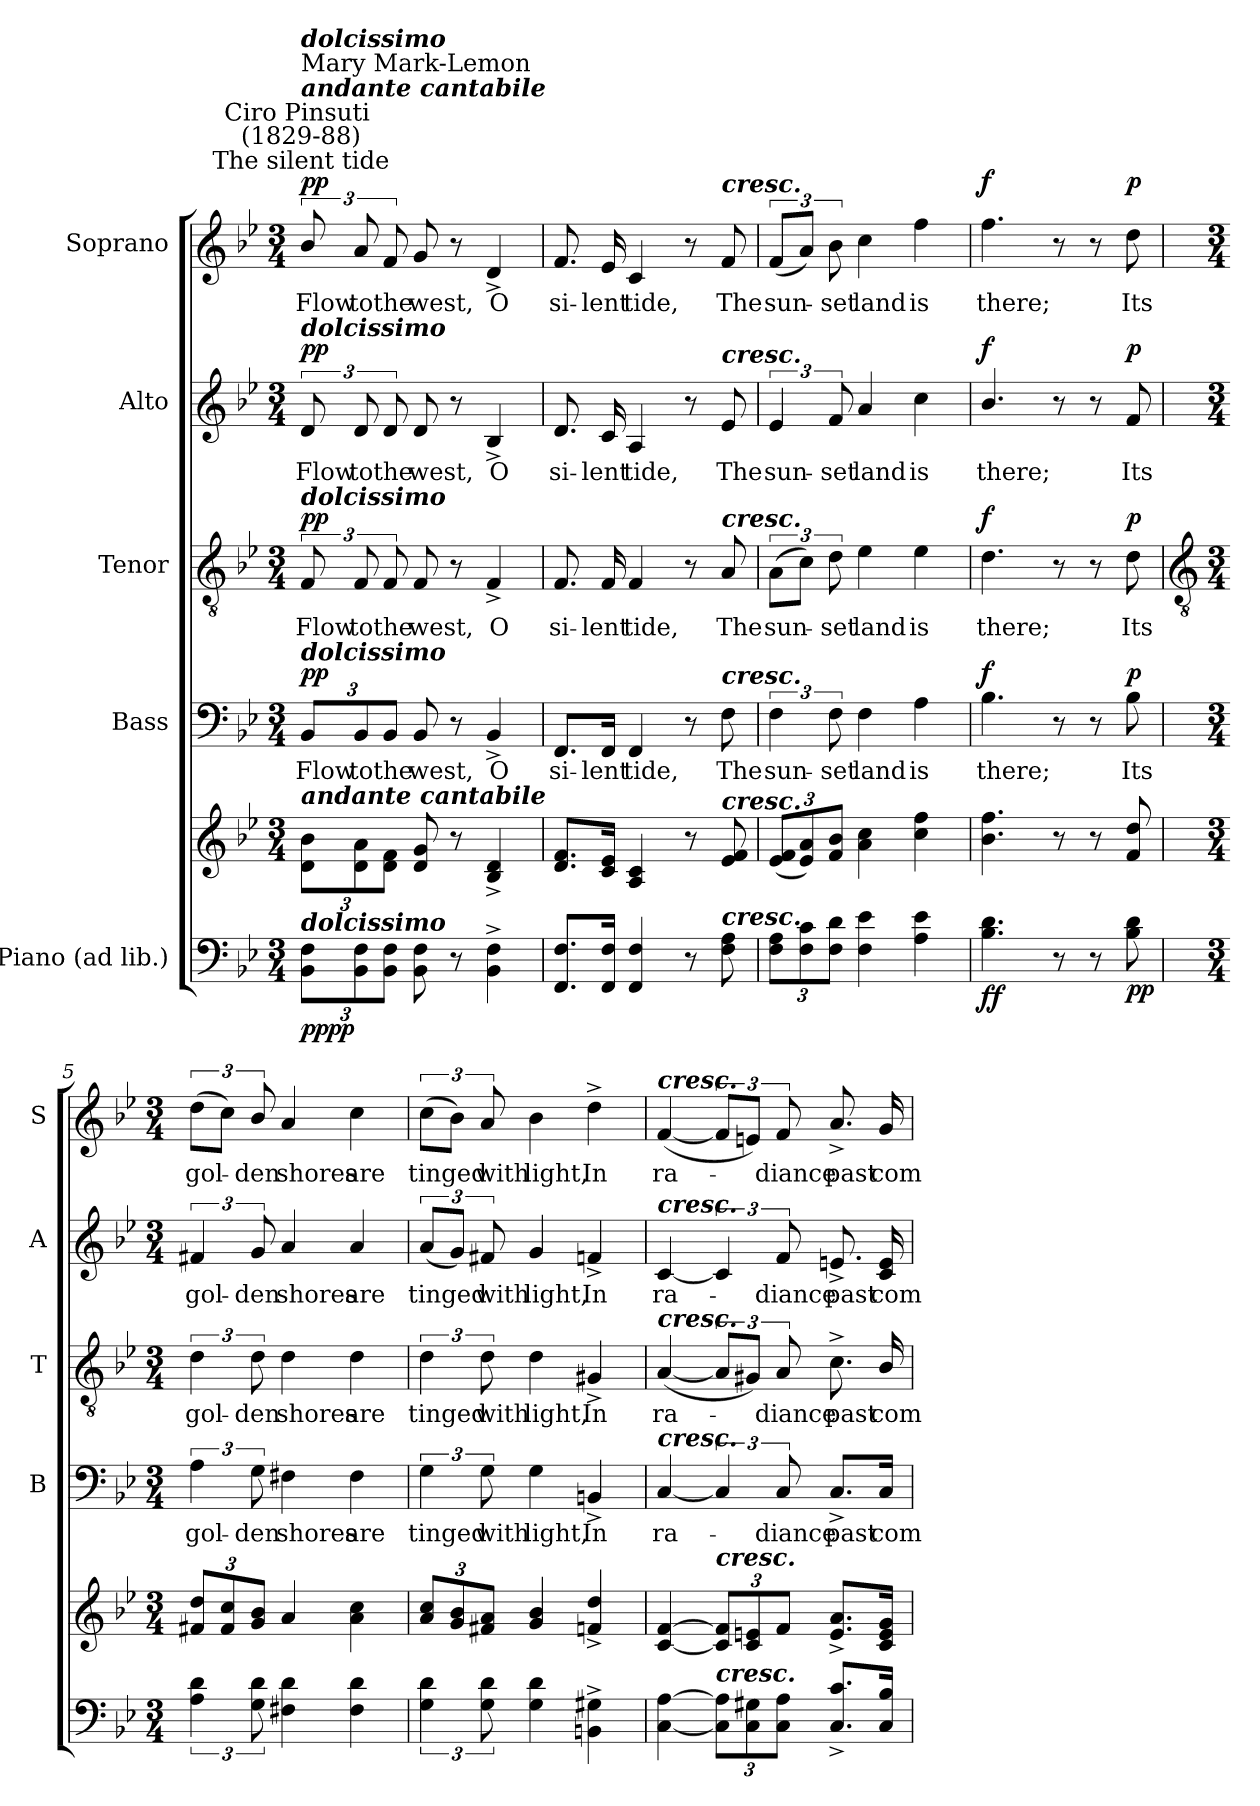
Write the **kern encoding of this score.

**kern	**kern	**dynam	**kern	**text	**dynam	**kern	**text	**dynam	**kern	**text	**dynam	**kern	**text	**dynam
*part5	*part5	*part5	*part4	*part4	*part4	*part3	*part3	*part3	*part2	*part2	*part2	*part1	*part1	*part1
*staff6	*staff5	*staff5/6	*staff4	*staff4	*staff4	*staff3	*staff3	*staff3	*staff2	*staff2	*staff2	*staff1	*staff1	*staff1
*I"Piano (ad lib.)	*	*	*I"Bass	*	*	*I"Tenor	*	*	*I"Alto	*	*	*I"Soprano	*	*
*	*	*	*I'B	*	*	*I'T	*	*	*I'A	*	*	*I'S	*	*
*clefF4	*clefG2	*	*clefF4	*	*	*clefGv2	*	*	*clefG2	*	*	*clefG2	*	*
*k[b-e-]	*k[b-e-]	*	*k[b-e-]	*	*	*k[b-e-]	*	*	*k[b-e-]	*	*	*k[b-e-]	*	*
*B-:	*B-:	*	*B-:	*	*	*B-:	*	*	*B-:	*	*	*B-:	*	*
*M3/4	*M3/4	*	*M3/4	*	*	*M3/4	*	*	*M3/4	*	*	*M3/4	*	*
=1	=1	=1	=1	=1	=1	=1	=1	=1	=1	=1	=1	=1	=1	=1
!	!	!	!	!	!	!	!	!	!	!	!	!LO:TX:a:cj:t=The silent tide	!	!
!	!	!	!	!	!	!	!	!	!	!	!	!LO:TX:a:cj:t=Ciro Pinsuti \n(1829-88)	!	!
!	!	!	!	!	!	!	!	!	!	!	!	!LO:TX:a:Bi:t=andante cantabile	!	!
!	!	!	!	!	!	!	!	!	!	!	!	!LO:TX:a:t=Mary Mark-Lemon	!	!
!	!	!	!	!	!	!	!	!	!	!	!	!LO:TX:a:Bi:t=dolcissimo	!	!
!	!	!	!	!	!	!	!	!	!LO:TX:a:Bi:t=dolcissimo	!	!	!	!	!
!	!	!	!	!	!	!LO:TX:a:Bi:t=dolcissimo	!	!	!	!	!	!	!	!
!	!	!	!LO:TX:a:Bi:t=dolcissimo	!	!	!	!	!	!	!	!	!	!	!
!	!LO:TX:a:Bi:t=andante cantabile	!	!	!	!	!	!	!	!	!	!	!	!	!
!LO:TX:a:Bi:t=dolcissimo	!	!	!	!	!	!	!	!	!	!	!	!	!	!
!	!	!LO:DY:b=2	!	!LO:LY:b	!	!	!LO:LY:b	!	!	!LO:LY:b	!	!	!LO:LY:b	!
!	!	!LO:DY:n=1:b	!	!	!LO:DY:b	!	!	!LO:DY:b	!	!	!LO:DY:b	!	!	!LO:DY:b
12BB-\ 12F\L	12d\ 12b-\L	pp pp	12BB-/L	Flow	pp	12F/	Flow	pp	12d/	Flow	pp	12b-/	Flow	pp
!	!	!	!	!LO:LY:b	!	!	!LO:LY:b	!	!	!LO:LY:b	!	!	!LO:LY:b	!
12BB- 12F	12d 12a	.	12BB-/	to	.	12F	to	.	12d	to	.	12a	to	.
!	!	!	!	!LO:LY:b	!	!	!LO:LY:b	!	!	!LO:LY:b	!	!	!LO:LY:b	!
12BB- 12FJ	12d 12fJ	.	12BB-/J	the	.	12F	the	.	12d	the	.	12f	the	.
!	!	!	!	!LO:LY:b	!	!	!LO:LY:b	!	!	!LO:LY:b	!	!	!LO:LY:b	!
8BB- 8F	8d 8g	.	8BB-	west,	.	8F	west,	.	8d	west,	.	8g	west,	.
8r	8r	.	8r	.	.	8r	.	.	8r	.	.	8r	.	.
!	!	!	!	!LO:LY:b	!	!	!LO:LY:b	!	!	!LO:LY:b	!	!	!LO:LY:b	!
4BB-^ 4F^	4B-^ 4d^	.	4BB-^	O	.	4F^	O	.	4B-^	O	.	4d^	O	.
=2	=2	=2	=2	=2	=2	=2	=2	=2	=2	=2	=2	=2	=2	=2
!	!	!	!	!LO:LY:b	!	!	!LO:LY:b	!	!	!LO:LY:b	!	!	!LO:LY:b	!
8.FF 8.FL	8.d 8.fL	.	8.FF/L	si-	.	8.F	si-	.	8.d	si-	.	8.f	si-	.
!	!	!	!	!LO:LY:b	!	!	!LO:LY:b	!	!	!LO:LY:b	!	!	!LO:LY:b	!
16FF 16FJ	16c 16e-J	.	16FF/Jk	-lent	.	16F	-lent	.	16c	-lent	.	16e-	-lent	.
!	!	!	!	!LO:LY:b	!	!	!LO:LY:b	!	!	!LO:LY:b	!	!	!LO:LY:b	!
4FF 4F	4A 4c	.	4FF	tide,	.	4F	tide,	.	4A	tide,	.	4c	tide,	.
8r	8r	.	8r	.	.	8r	.	.	8r	.	.	8r	.	.
!	!	!	!	!	!	!	!	!	!	!	!	!LO:TX:a:Bi:t=cresc.	!	!
!	!	!	!	!	!	!	!	!	!LO:TX:a:Bi:t=cresc.	!	!	!	!	!
!	!	!	!	!	!	!LO:TX:a:Bi:t=cresc.	!	!	!	!	!	!	!	!
!	!	!	!LO:TX:a:Bi:t=cresc.	!	!	!	!	!	!	!	!	!	!	!
!	!LO:TX:a:Bi:t=cresc.	!	!	!	!	!	!	!	!	!	!	!	!	!
!LO:TX:a:Bi:t=cresc.	!	!	!	!	!	!	!	!	!	!	!	!	!	!
!	!	!	!	!LO:LY:b	!	!	!LO:LY:b	!	!	!LO:LY:b	!	!	!LO:LY:b	!
8F 8A	8e- 8f	.	8F	The	.	8A	The	.	8e-	The	.	8f	The	.
=3	=3	=3	=3	=3	=3	=3	=3	=3	=3	=3	=3	=3	=3	=3
!	!	!	!	!LO:LY:b	!	!	!LO:LY:b	!	!	!LO:LY:b	!	!	!LO:LY:b	!
12F 12AL	(<12e- 12fL	.	6F	sun-	.	(>12AL	sun-	.	6e-	sun-	.	(<12fL	sun-	.
12F 12c	12e- 12a)	.	.	.	.	12cJ)	.	.	.	.	.	12aJ)	.	.
!	!	!	!	!LO:LY:b	!	!	!LO:LY:b	!	!	!LO:LY:b	!	!	!LO:LY:b	!
12F 12dJ	12f 12b-J	.	12F	set	.	12d	set	.	12f	set	.	12b-	set	.
!	!	!	!	!LO:LY:b	!	!	!LO:LY:b	!	!	!LO:LY:b	!	!	!LO:LY:b	!
4F 4e-	4a 4cc	.	4F	land	.	4e-	land	.	4a	land	.	4cc	land	.
!	!	!	!	!LO:LY:b	!	!	!LO:LY:b	!	!	!LO:LY:b	!	!	!LO:LY:b	!
4A 4e-	4cc 4ff	.	4A	is	.	4e-	is	.	4cc	is	.	4ff	is	.
=4	=4	=4	=4	=4	=4	=4	=4	=4	=4	=4	=4	=4	=4	=4
!	!	!LO:DY:b=2	!	!LO:LY:b	!	!	!LO:LY:b	!	!	!LO:LY:b	!	!	!LO:LY:b	!
!	!	!LO:DY:n=1:b	!	!	!LO:DY:b	!	!	!LO:DY:b	!	!	!LO:DY:b	!	!	!LO:DY:b
4.B-\ 4.d\	4.b- 4.ff	f f	4.B-\	there;	f	4.d\	there;	f	4.b-/	there;	f	4.ff	there;	f
8r	8r	.	8r	.	.	8r	.	.	8r	.	.	8r	.	.
8r	8r	.	8r	.	.	8r	.	.	8r	.	.	8r	.	.
!	!	!LO:DY:n=2:b=2	!	!LO:LY:b	!	!	!LO:LY:b	!	!	!LO:LY:b	!	!	!LO:LY:b	!
!	!	!LO:DY:n=3:b	!	!	!LO:DY:b	!	!	!LO:DY:b	!	!	!LO:DY:b	!	!	!LO:DY:b
8B- 8d	8f 8dd	p p	8B-	Its	p	8d	Its	p	8f	Its	p	8dd	Its	p
!!LO:LB:g=z
=5	=5	=5	=5	=5	=5	=5	=5	=5	=5	=5	=5	=5	=5	=5
*	*	*	*	*	*	*clefGv2	*	*	*	*	*	*	*	*
*M3/4	*M3/4	*	*M3/4	*	*	*M3/4	*	*	*M3/4	*	*	*M3/4	*	*
!	!	!	!	!LO:LY:b	!	!	!LO:LY:b	!	!	!LO:LY:b	!	!	!LO:LY:b	!
6A 6d	12f#X 12ddL	.	6A	gol-	.	6d	gol-	.	6f#X	gol-	.	(>12ddL	gol-	.
.	12f# 12cc	.	.	.	.	.	.	.	.	.	.	12ccJ)	.	.
!	!	!	!	!LO:LY:b	!	!	!LO:LY:b	!	!	!LO:LY:b	!	!	!LO:LY:b	!
12G\ 12d\	12g/ 12b-/J	.	12G\	-den	.	12d\	-den	.	12g/	-den	.	12b-/	den	.
!	!	!	!	!LO:LY:b	!	!	!LO:LY:b	!	!	!LO:LY:b	!	!	!LO:LY:b	!
4F#X 4d	4a	.	4F#X	shores	.	4d	shores	.	4a	shores	.	4a	shores	.
!	!	!	!	!LO:LY:b	!	!	!LO:LY:b	!	!	!LO:LY:b	!	!	!LO:LY:b	!
4F# 4d	4a 4cc	.	4F#	are	.	4d	are	.	4a	are	.	4cc	are	.
=6	=6	=6	=6	=6	=6	=6	=6	=6	=6	=6	=6	=6	=6	=6
!	!	!	!	!LO:LY:b	!	!	!LO:LY:b	!	!	!LO:LY:b	!	!	!LO:LY:b	!
6G 6d	12a 12ccL	.	6G	tinged	.	6d	tinged	.	(<12aL	tinged	.	(>12ccL	tinged	.
.	12g 12b-	.	.	.	.	.	.	.	12gJ)	.	.	12b-J)	.	.
!	!	!	!	!LO:LY:b	!	!	!LO:LY:b	!	!	!LO:LY:b	!	!	!LO:LY:b	!
12G 12d	12f#X 12aJ	.	12G	with	.	12d	with	.	12f#X	with	.	12a	with	.
!	!	!	!	!LO:LY:b	!	!	!LO:LY:b	!	!	!LO:LY:b	!	!	!LO:LY:b	!
4G 4d	4g 4b-	.	4G	light,	.	4d	light,	.	4g	light,	.	4b-	light,	.
!	!	!	!	!LO:LY:b	!	!	!LO:LY:b	!	!	!LO:LY:b	!	!	!LO:LY:b	!
4BBn^ 4G#X^	4fn^ 4dd^	.	4BBn^	In	.	4G#X^	In	.	4fn^	In	.	4dd^	In	.
=7	=7	=7	=7	=7	=7	=7	=7	=7	=7	=7	=7	=7	=7	=7
!	!	!	!	!	!	!	!	!	!	!	!	!LO:TX:a:Bi:t=cresc.	!	!
!	!	!	!	!	!	!	!	!	!LO:TX:a:Bi:t=cresc.	!	!	!	!	!
!	!	!	!	!	!	!LO:TX:a:Bi:t=cresc.	!	!	!	!	!	!	!	!
!	!	!	!LO:TX:a:Bi:t=cresc.	!	!	!	!	!	!	!	!	!	!	!
!	!	!	!	!LO:LY:b	!	!	!LO:LY:b	!	!	!LO:LY:b	!	!	!LO:LY:b	!
[4C [4A	[4c [4f	.	[4C	ra-	.	(<[4A	ra-	.	[4c	ra-	.	(<[4f	ra-	.
!	!LO:TX:a:Bi:t=cresc.	!	!	!	!	!	!	!	!	!	!	!	!	!
!LO:TX:a:Bi:t=cresc.	!	!	!	!	!	!	!	!	!	!	!	!	!	!
12C] 12A]L	12c] 12f]L	.	6C]	.	.	12AL]	.	.	6c]	.	.	12fL]	.	.
12C 12G#X	12c 12en	.	.	.	.	12G#XJ)	.	.	.	.	.	12enJ)	.	.
!	!	!	!	!LO:LY:b	!	!	!LO:LY:b	!	!	!LO:LY:b	!	!	!LO:LY:b	!
12C 12AJ	12fJ	.	12C	diance	.	12A	diance	.	12f	diance	.	12f	diance	.
!	!	!	!	!LO:LY:b	!	!	!LO:LY:b	!	!	!LO:LY:b	!	!	!LO:LY:b	!
8.C^ 8.c^L	8.e^ 8.a^L	.	8.C^/L	past	.	8.c^	past	.	8.en^	past	.	8.a^	past	.
!	!	!	!	!LO:LY:b	!	!	!LO:LY:b	!	!	!LO:LY:b	!	!	!LO:LY:b	!
16C/ 16B-/J	16c 16e 16gJ	.	16C/Jk	com-	.	16B-/	com-	.	16c 16e	com-	.	16g	com-	.
=	=	=	=	=	=	=	=	=	=	=	=	=	=	=
*-	*-	*-	*-	*-	*-	*-	*-	*-	*-	*-	*-	*-	*-	*-
